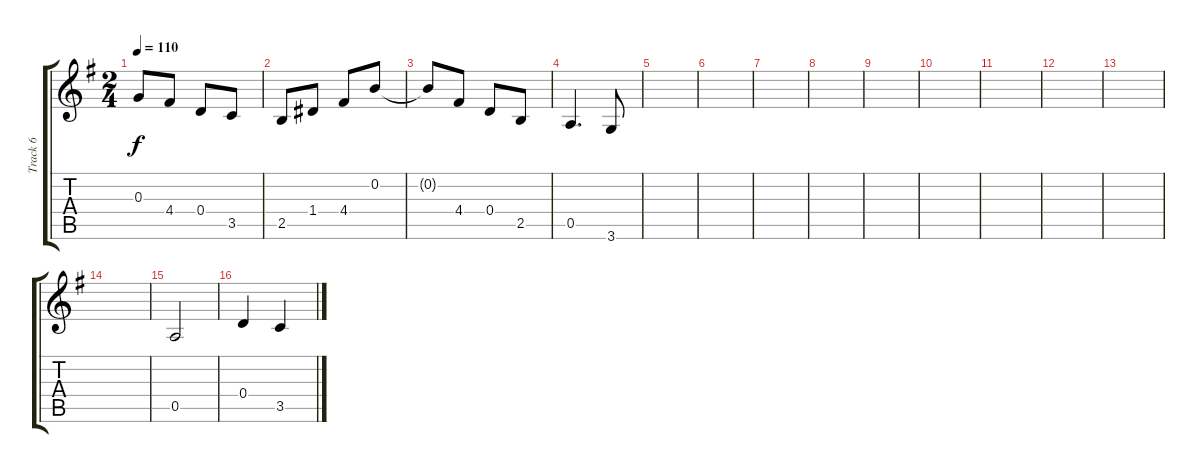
\track ("Track 6" "Track 6") {instrument acousticguitarnylon}
\staff {score tabs}
\tuning (E4 B3 G3 D3 A2 E2) {hide}
\ts (2 4)
\tempo 110
\clef g2
\ks g
0.3{t}.8{dy f} 4.4.8 0.4.8 3.5.8 |
2.5.8 1.4.8 4.4.8 0.2.8 |
0.2{t}.8 4.4.8 0.4.8 2.5.8 |
0.5.4{d} 3.6.8 |
|
|
|
|
|
|
|
|
|
|
0.5.2 |
0.4.4 3.5.4
